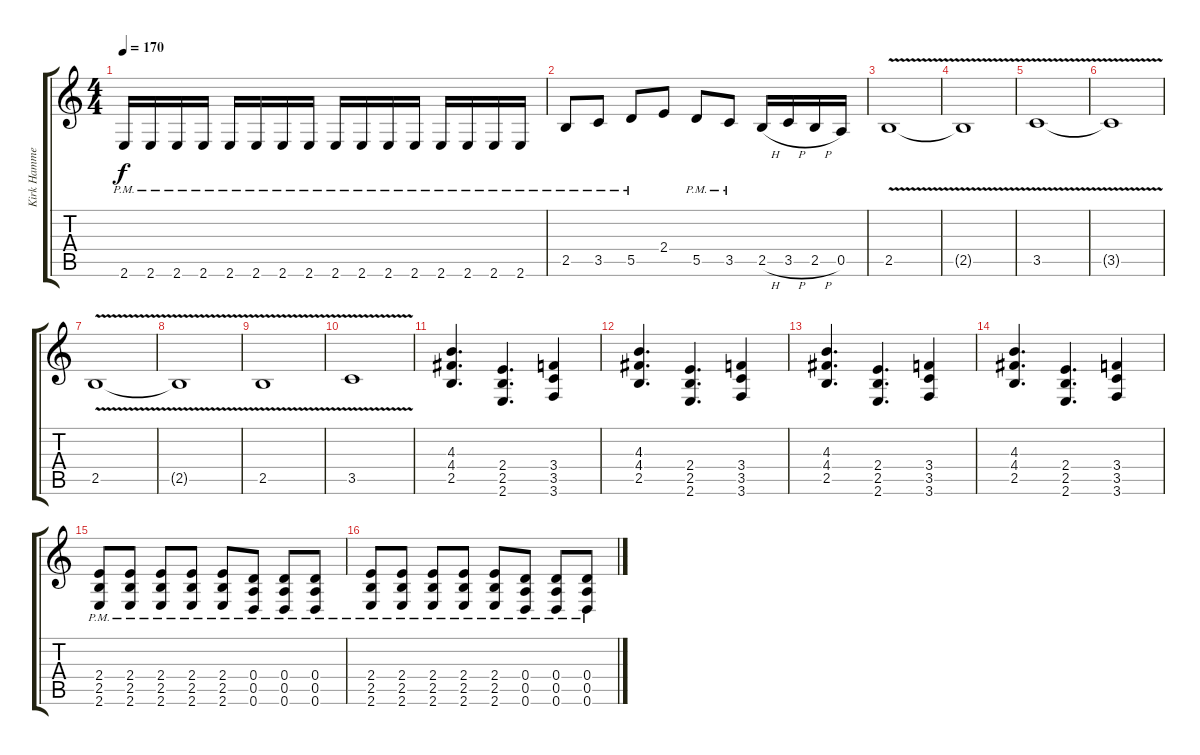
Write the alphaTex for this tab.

\track ("Kirk Hammett" "Kirk Hamme") {instrument distortionguitar}
\staff {score tabs}
\tuning (E4 B3 G3 D3 A2 D2) {hide}
\ts (4 4)
\tempo 170
\clef g2
\ks c
2.6{pm}.16{dy f} 2.6{pm}.16 2.6{pm}.16 2.6{pm}.16 2.6{pm}.16 2.6{pm}.16 2.6{pm}.16 2.6{pm}.16 2.6{pm}.16 2.6{pm}.16 2.6{pm}.16 2.6{pm}.16 2.6{pm}.16 2.6{pm}.16 2.6{pm}.16 2.6{pm}.16 |
2.5{pm}.8 3.5{pm}.8 5.5{pm}.8 2.4.8 5.5{pm}.8 3.5{pm}.8 2.5{h}.16 3.5{h}.16 2.5{h}.16 0.5.16 |
2.5{v}.1 |
2.5{v t}.1 |
3.5{v}.1 |
3.5{t}.1 |
2.5{v}.1 |
2.5{v t}.1 |
2.5{v}.1 |
3.5{v}.1 |
(4.3 4.4 2.5).4{d} (2.4 2.5 2.6).4{d} (3.4 3.5 3.6).4 |
(4.3 4.4 2.5).4{d} (2.4 2.5 2.6).4{d} (3.4 3.5 3.6).4 |
(4.3 4.4 2.5).4{d} (2.4 2.5 2.6).4{d} (3.4 3.5 3.6).4 |
(4.3 4.4 2.5).4{d} (2.4 2.5 2.6).4{d} (3.4 3.5 3.6).4 |
(2.4{pm} 2.5{pm} 2.6{pm}).8 (2.4{pm} 2.5{pm} 2.6{pm}).8 (2.4{pm} 2.5{pm} 2.6{pm}).8 (2.4{pm} 2.5{pm} 2.6{pm}).8 (2.4{pm} 2.5{pm} 2.6{pm}).8 (0.4{pm} 0.5{pm} 0.6{pm}).8 (0.4{pm} 0.5{pm} 0.6{pm}).8 (0.4{pm} 0.5{pm} 0.6{pm}).8 |
(2.4{pm} 2.5{pm} 2.6{pm}).8 (2.4{pm} 2.5{pm} 2.6{pm}).8 (2.4{pm} 2.5{pm} 2.6{pm}).8 (2.4{pm} 2.5{pm} 2.6{pm}).8 (2.4{pm} 2.5{pm} 2.6{pm}).8 (0.4{pm} 0.5{pm} 0.6{pm}).8 (0.4{pm} 0.5{pm} 0.6{pm}).8 (0.4{pm} 0.5{pm} 0.6{pm}).8
